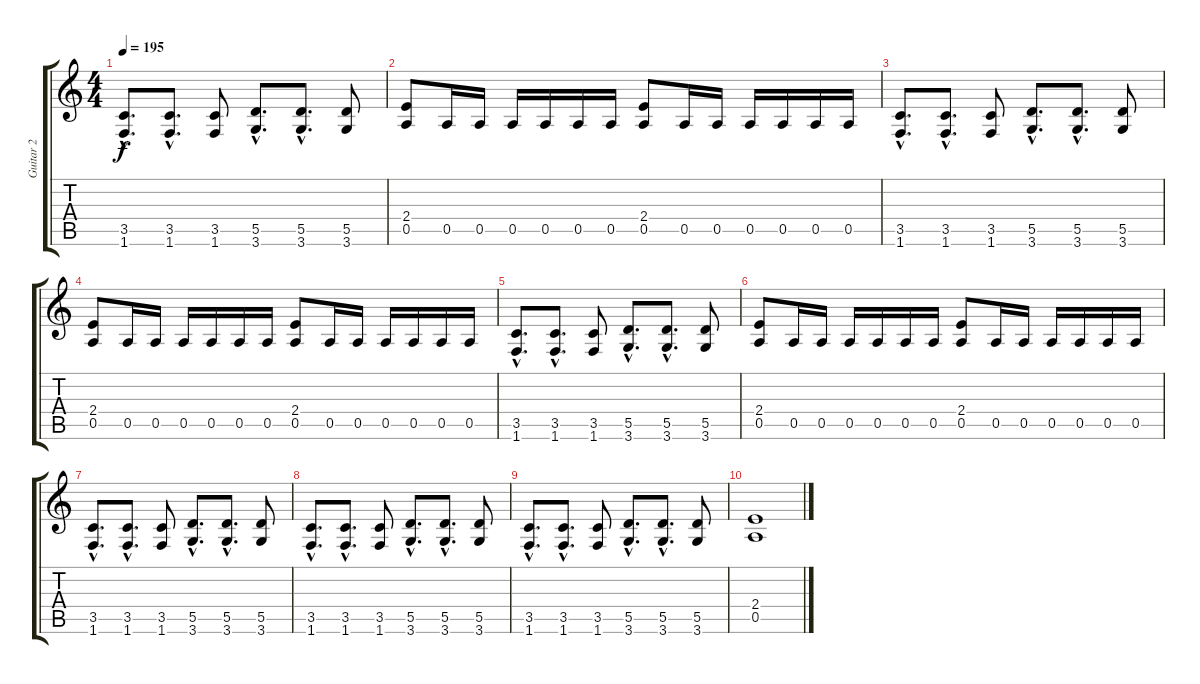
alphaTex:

\track ("Guitar 2" "Guitar 2") {instrument overdrivenguitar}
\staff {score tabs}
\tuning (E4 B3 G3 D3 A2 E2) {hide}
\ts (4 4)
\tempo 195
\clef g2
\ks c
(3.5{hac} 1.6{hac}).8{d dy f} (3.5{hac} 1.6{hac}).8{d} (3.5 1.6).8 (5.5{hac} 3.6{hac}).8{d} (5.5{hac} 3.6{hac}).8{d} (5.5 3.6).8 |
(2.4 0.5).8 0.5.16 0.5.16 0.5.16 0.5.16 0.5.16 0.5.16 (2.4 0.5).8 0.5.16 0.5.16 0.5.16 0.5.16 0.5.16 0.5.16 |
(3.5{hac} 1.6{hac}).8{d} (3.5{hac} 1.6{hac}).8{d} (3.5 1.6).8 (5.5{hac} 3.6{hac}).8{d} (5.5{hac} 3.6{hac}).8{d} (5.5 3.6).8 |
(2.4 0.5).8 0.5.16 0.5.16 0.5.16 0.5.16 0.5.16 0.5.16 (2.4 0.5).8 0.5.16 0.5.16 0.5.16 0.5.16 0.5.16 0.5.16 |
(3.5{hac} 1.6{hac}).8{d} (3.5{hac} 1.6{hac}).8{d} (3.5 1.6).8 (5.5{hac} 3.6{hac}).8{d} (5.5{hac} 3.6{hac}).8{d} (5.5 3.6).8 |
(2.4 0.5).8 0.5.16 0.5.16 0.5.16 0.5.16 0.5.16 0.5.16 (2.4 0.5).8 0.5.16 0.5.16 0.5.16 0.5.16 0.5.16 0.5.16 |
(3.5{hac} 1.6{hac}).8{d} (3.5{hac} 1.6{hac}).8{d} (3.5 1.6).8 (5.5{hac} 3.6{hac}).8{d} (5.5{hac} 3.6{hac}).8{d} (5.5 3.6).8 |
(3.5{hac} 1.6{hac}).8{d} (3.5{hac} 1.6{hac}).8{d} (3.5 1.6).8 (5.5{hac} 3.6{hac}).8{d} (5.5{hac} 3.6{hac}).8{d} (5.5 3.6).8 |
(3.5{hac} 1.6{hac}).8{d} (3.5{hac} 1.6{hac}).8{d} (3.5 1.6).8 (5.5{hac} 3.6{hac}).8{d} (5.5{hac} 3.6{hac}).8{d} (5.5 3.6).8 |
(2.4 0.5).1
